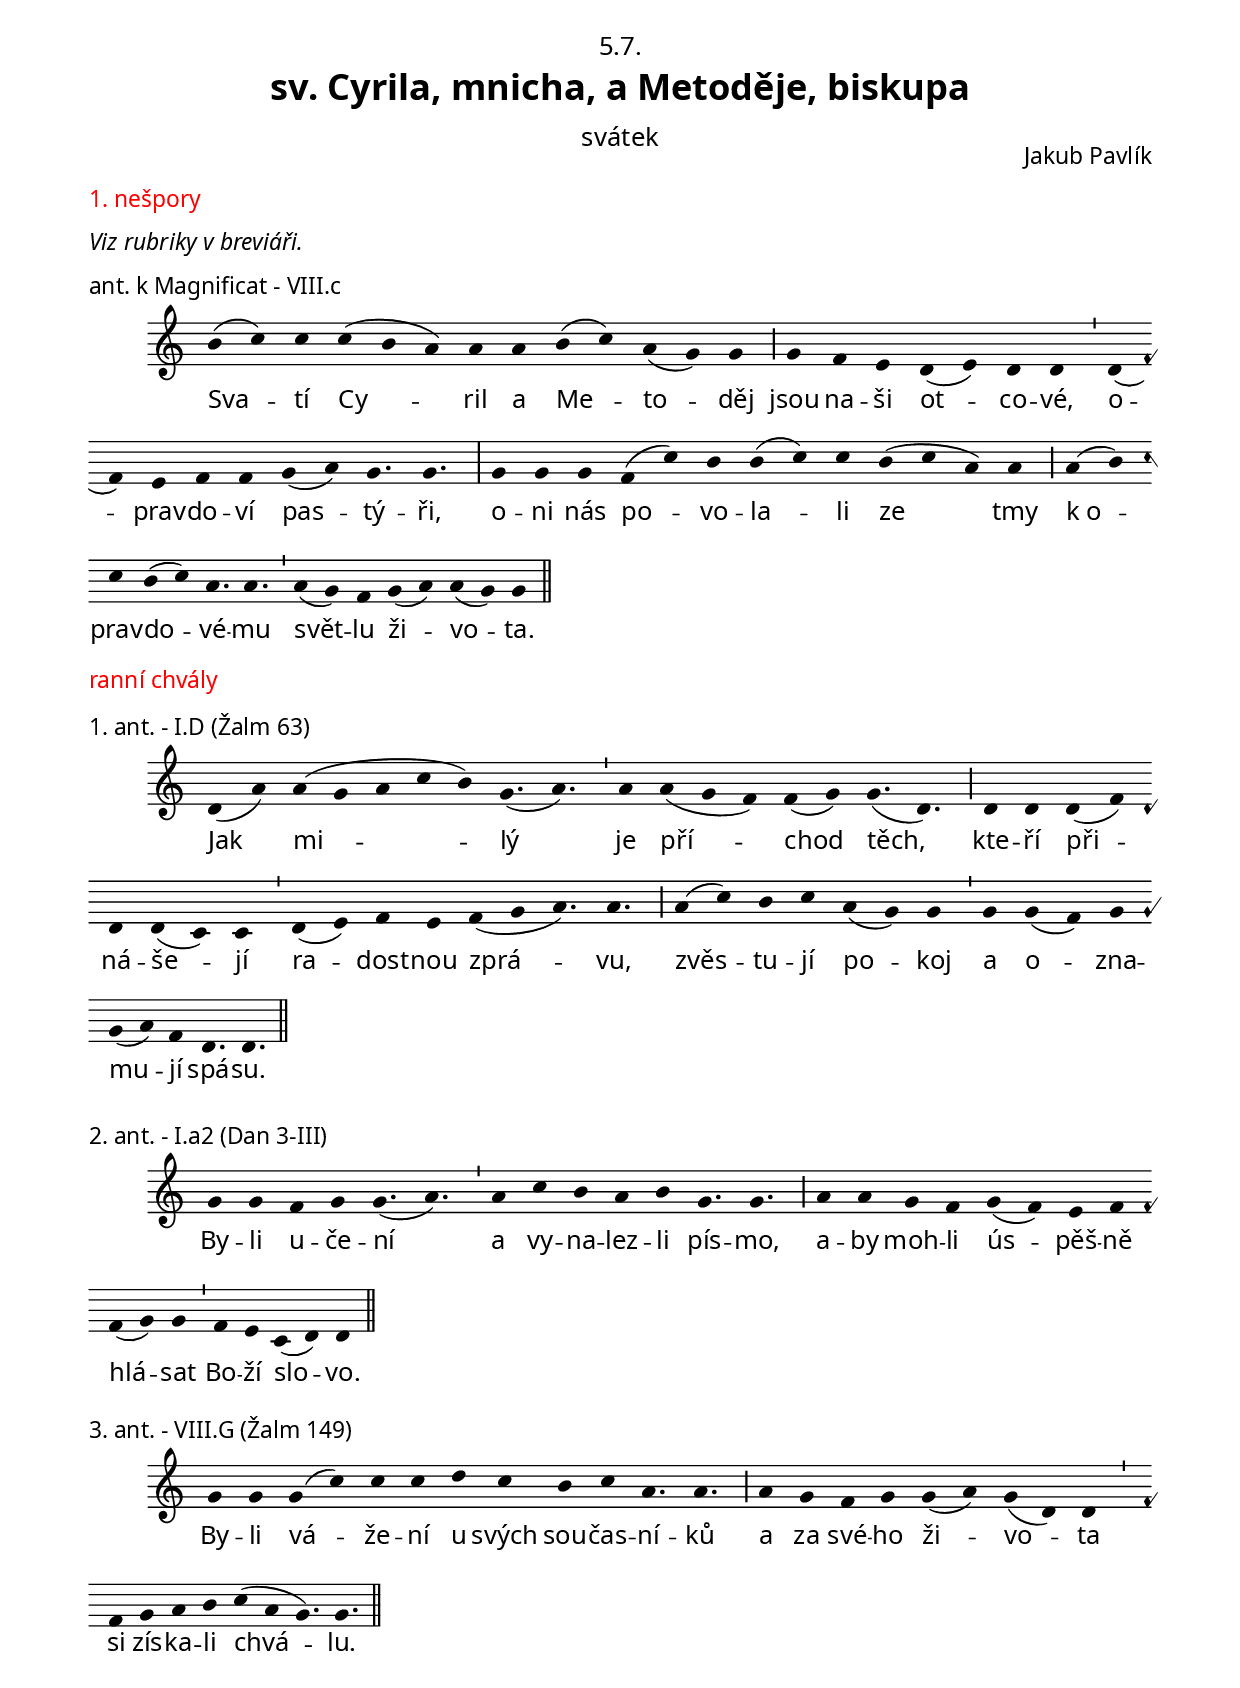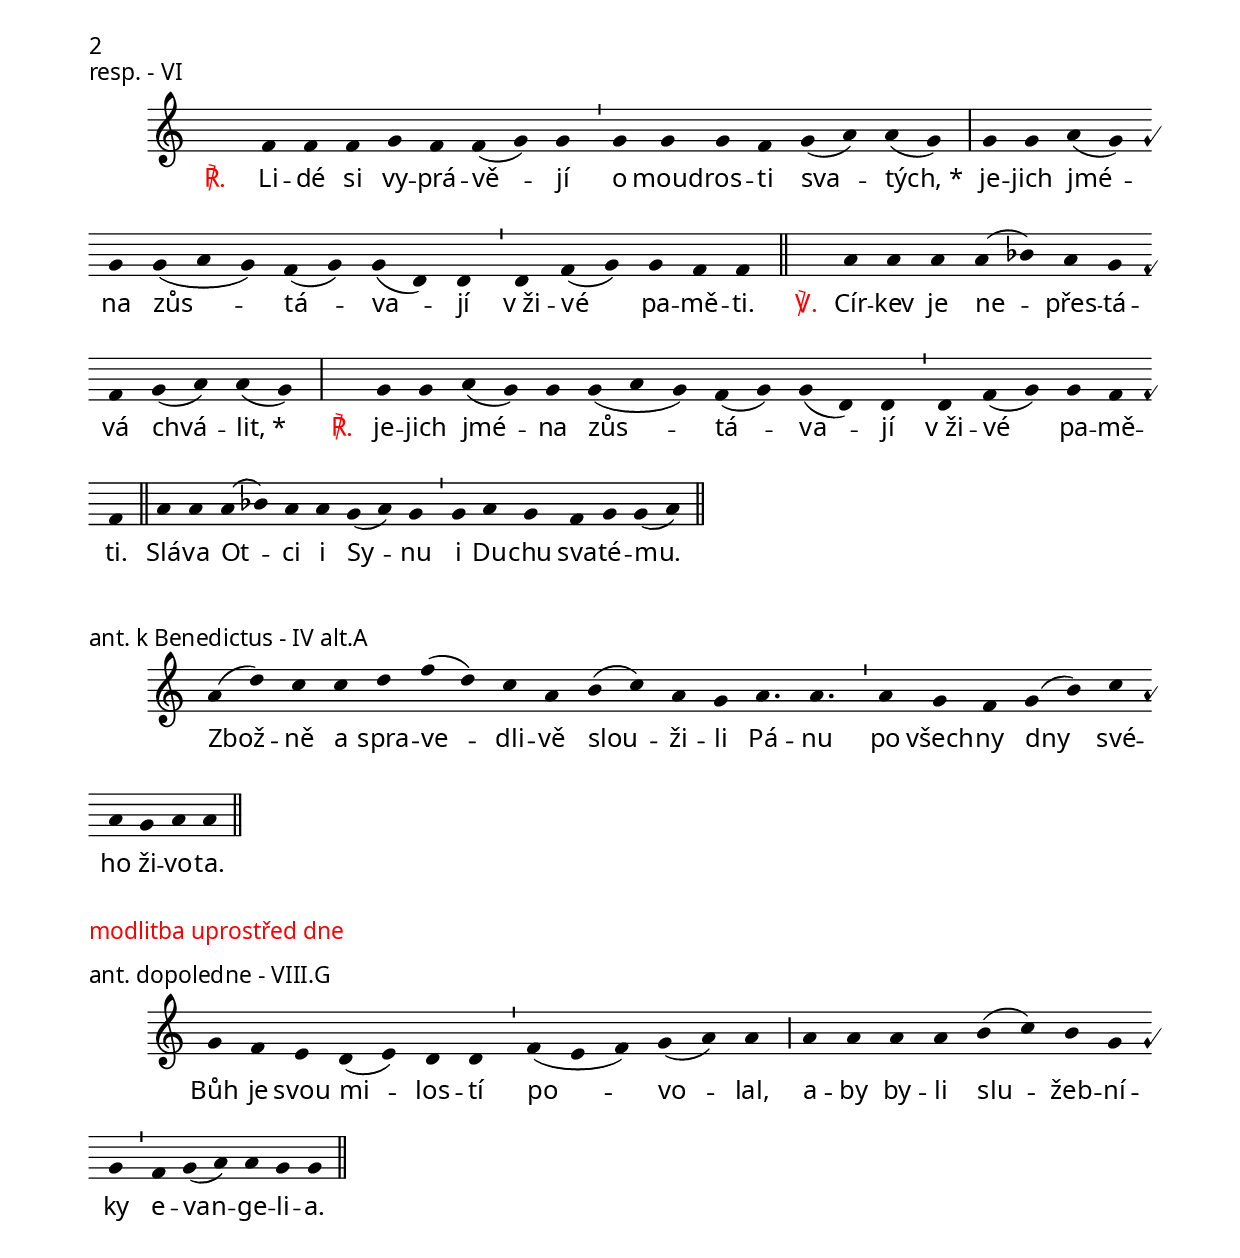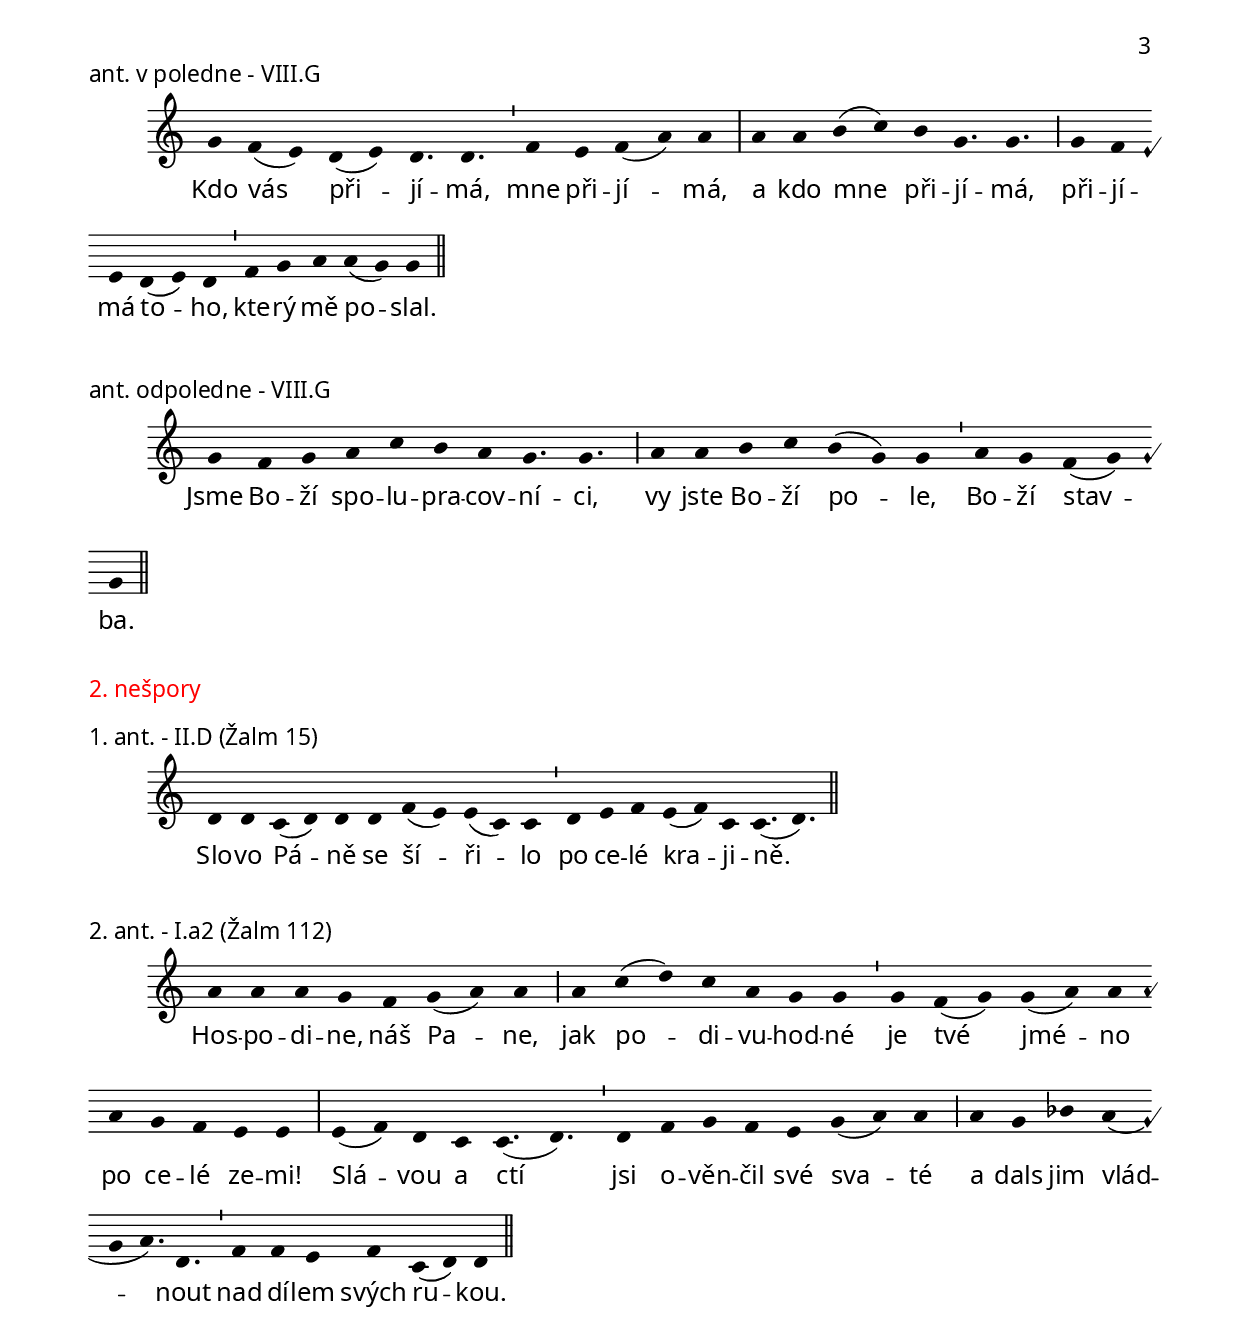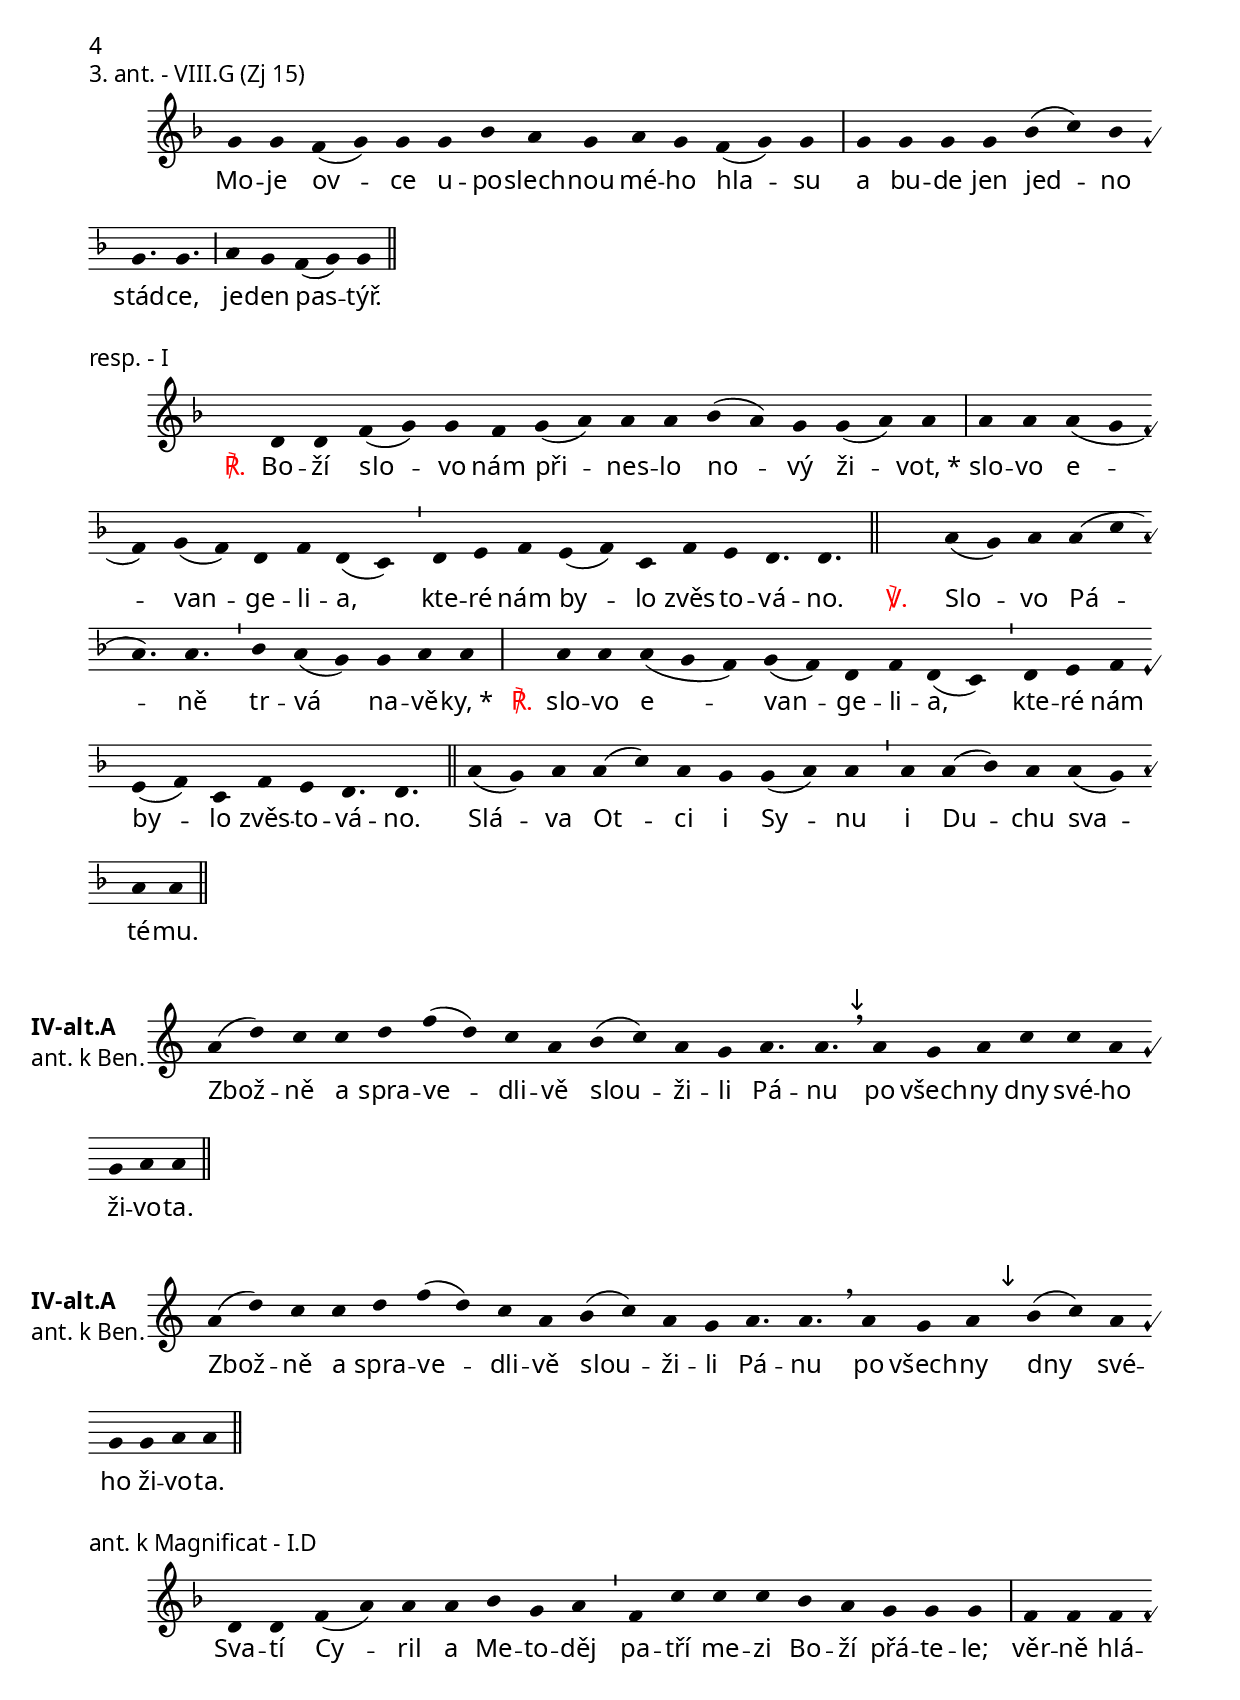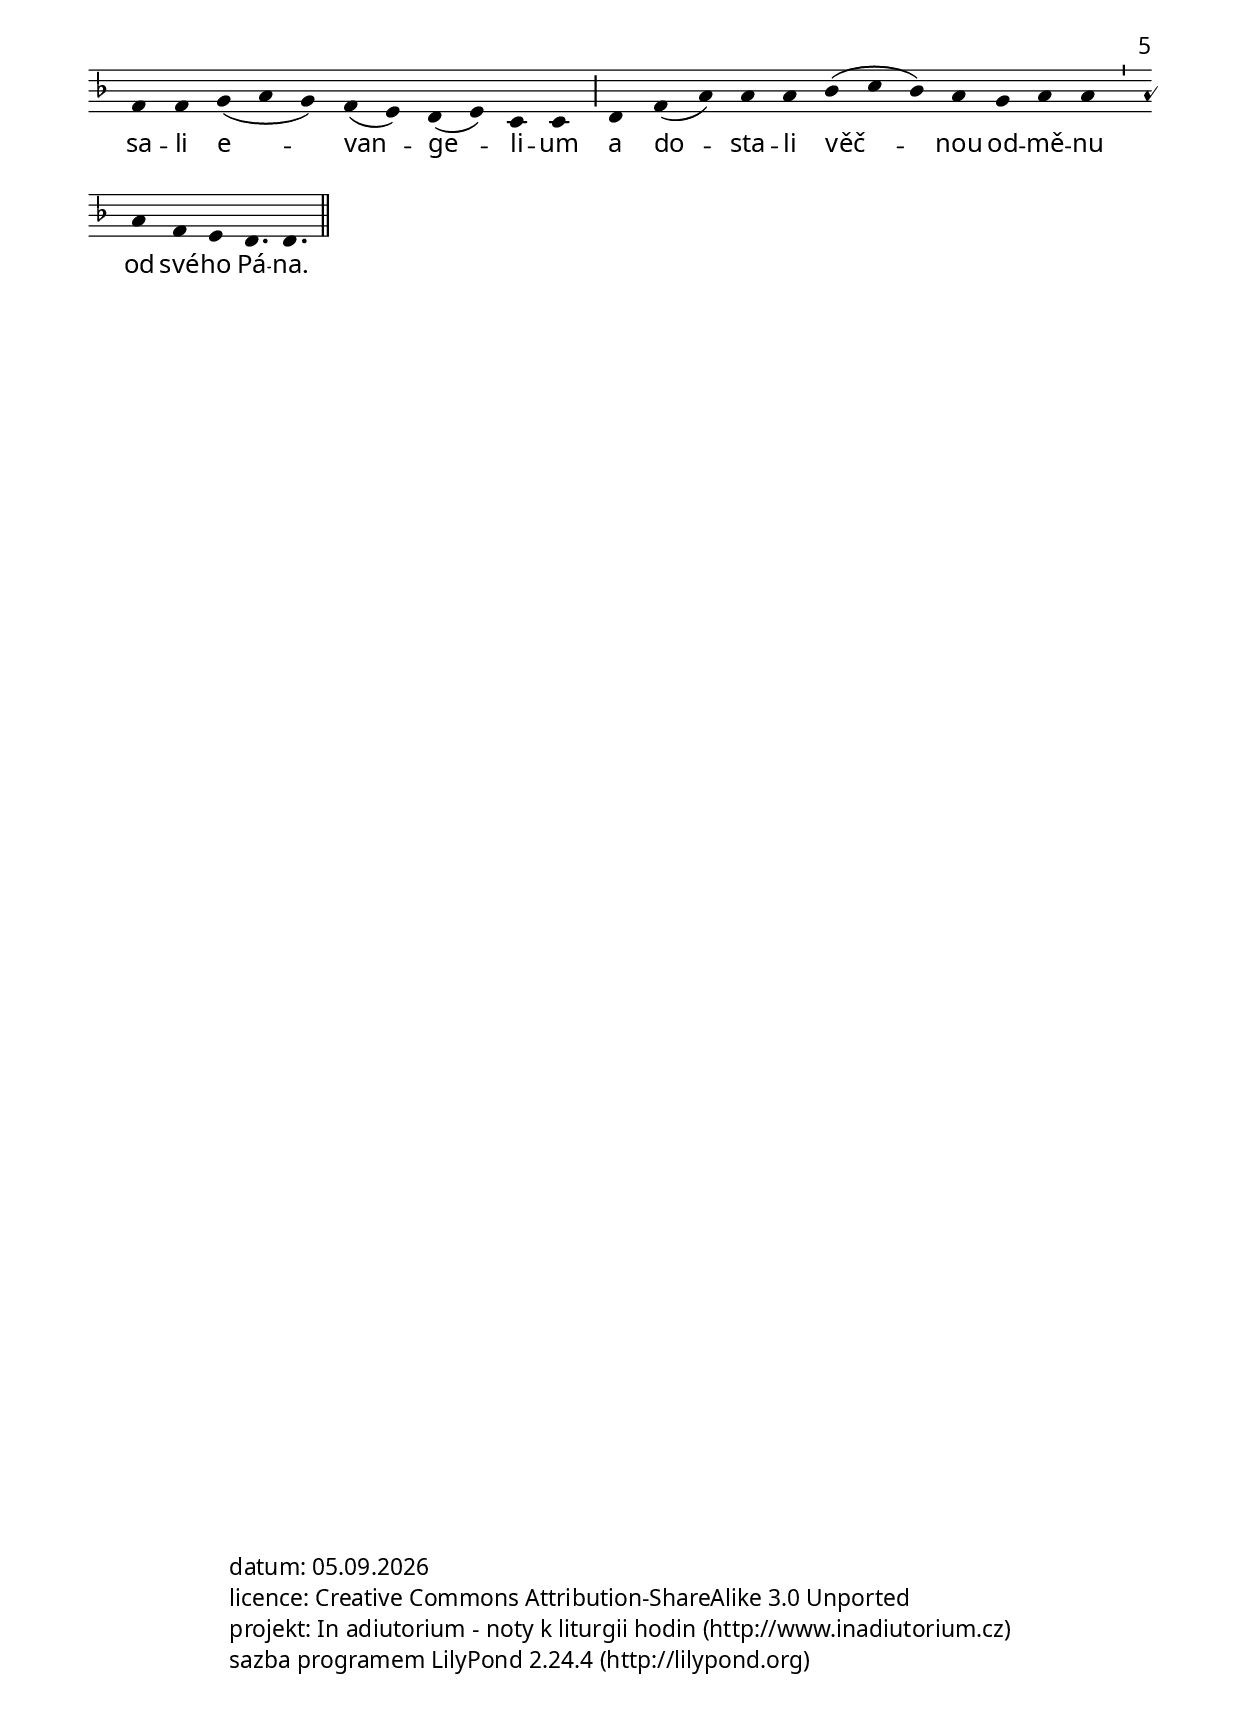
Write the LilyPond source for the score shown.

\version "2.15.40"

\include "../spolecne.ly"
\include "../dilyresponsorii.ly"

\header {
  title = \markup\titleSvatek
            "sv. Cyrila, mnicha, a Metoděje, biskupa"
            svátek
            5.7.
  composer = "Jakub Pavlík"
}

\markup {\nadpisHodinka {"1. nešpory"}}

\markup\italic{Viz rubriky v breviáři.}

\score {
  \relative c'' {
    \choralniRezim
    b( c) c c( b a) a a b( c) a( g) g \barMaior
    g f e d( e) d d \barMin d( f) e f f g( a) g4. g \barMax
    g4 g g f( c') b b( c) c b( c a) a \barMaior
    a( b) c b( c) a4. a \barMin a4( g) f g( a) a( g) g \barFinalis 
  }
  \addlyrics {
    Sva -- tí Cy -- ril a Me -- to -- děj
    jsou na -- ši ot -- co -- vé,
    o -- prav -- do -- ví pas -- tý -- ři,
    o -- ni nás po -- vo -- la -- li ze tmy 
    k_o -- prav -- do -- vé -- mu svět -- lu ži -- vo -- ta.
  }
  \header {
    quid = "ant. k Magnificat"
    modus = "VIII"
    differentia = "c" 
    psalmus = ""
    id = "1ne-amag"
    piece = \markup {\sestavTitulekBezZalmu}
  }
}

\markup {\nadpisHodinka {"ranní chvály"}}

\score {
  \relative c' {
    \choralniRezim
    d4( a') a( g a c b) g4.( a) \barMin
    a4 a( g f) f( g) g4.( d) \barMaior
    d4 d d( f) d d( c) c \barMin d( e) f e f( g a4.) a \barMaior
    a4( c) b c a( g) g \barMin
    g g( f) g g( a) f d4. d \barFinalis
  }
  \addlyrics {
    Jak mi -- lý 
    je pří -- chod těch,
    kte -- ří při -- ná -- še -- jí ra -- dost -- nou zprá -- vu,
    zvěs -- tu -- jí po -- koj 
    a o -- zna -- mu -- jí spá -- su.
  }
  \header {
    quid = "1. ant."
    modus = "I"
    differentia = "D" 
    psalmus = "Žalm 63"
    id = "rch-a1"
    piece = \markup {\sestavTitulek}
  }
}

\score {
  \relative c'' {
    \choralniRezim
    g4 g f g g4.( a) \barMin a4 c b a b g4. g \barMaior
    a4 a g f g( f) e f f( g) g \barMin f e c( d) d \barFinalis
  }
  \addlyrics {
    By -- li u -- če -- ní a vy -- na -- lez -- li pís -- mo,
    a -- by moh -- li ús -- pěš -- ně hlá -- sat Bo -- ží slo -- vo.
  }
  \header {
    quid = "2. ant."
    modus = "I"
    differentia = "a2" 
    psalmus = "Dan 3-III"
    id = "rch-a2"
    piece = \markup {\sestavTitulek}
  }
}

% Tahle antifona me obzvlast stve:
% co ma lidska slava spolecneho s Bozim kralovstvim?
\score {
  \relative c'' {
    \choralniRezim
    g4 g g( c) c c d c b c a4. a \barMaior
    a4 g f g g( a) g( d) d \barMin f g a b c( a g4.) g \barFinalis
  }
  \addlyrics {
    By -- li vá -- že -- ní u svých sou -- čas -- ní -- ků
    a za své -- ho ži -- vo -- ta si zís -- ka -- li chvá -- lu.
  }
  \header {
    quid = "3. ant."
    modus = "VIII"
    differentia = "G" 
    psalmus = "Žalm 149"
    id = "rch-a3"
    piece = \markup {\sestavTitulek}
  }
}

\pageBreak % ZLOM

\score {
  \relative c' {
    \choralniRezim
    
    % R
    \neviditelna f
    f4 f f g f f( g) g \barMin g g g f g( a) a( g) \barMax
    g g a( g) g 
    g( a g) f( g) g( d) d \barMin d f( g) g f f \barFinalis
    % V
    \neviditelna a
    a4 a a a( bes) a g f g( a) a( g) \barMax
    % R
    \neviditelna a
    g g a( g) g 
    g( a g) f( g) g( d) d \barMin d f( g) g f f \barFinalis
    % Slava
    \respVIdoxologie \barFinalis
  }
  \addlyrics {
    \Response Li -- dé si vy -- prá -- vě -- jí o moud -- ros -- ti sva -- tých,_*
    je -- jich jmé -- na zůs -- tá -- va -- jí v_ži -- vé pa -- mě -- ti.
    \Verse Cír -- kev je ne -- přes -- tá -- vá chvá -- lit,_*
    \Response je -- jich jmé -- na zůs -- tá -- va -- jí v_ži -- vé pa -- mě -- ti.
    \textRespDoxologie
  }
  \header {
    quid = "resp."
    modus = "VI"
    id = "rch-resp"
    piece = \markup {\sestavTitulekResp}
  }
}

\score {
  \relative c'' {
    \choralniRezim
    a4( d) c c d f( d) c a b( c) a g a4. a \barMin
    a4 g f g( b) c a g a a \barFinalis
  }
  \addlyrics {
    Zbož -- ně a spra -- ve -- dli -- vě slou -- ži -- li Pá -- nu
    po všech -- ny dny své -- ho ži -- vo -- ta.
  }
  \header {
    quid = "ant. k Benedictus"
    modus = "IV alt"
    differentia = "A" 
    psalmus = ""
    id = "rch-aben"
    piece = \markup {\sestavTitulekBezZalmu}
  }
}

\markup {\nadpisHodinka {"modlitba uprostřed dne"}}

% Tri antifony na spolecne hudebni "tema", jestli se tomu
% tak da rict :)

\score {
  \relative c'' {
    \choralniRezim
    g f e d( e) d d \barMin f( e f) g( a) a \barMaior
    a a a a b( c) b g g \barMin f g( a) a g g \barFinalis
  }
  \addlyrics {
    Bůh je svou mi -- los -- tí po -- vo -- lal,
    a -- by by -- li slu -- žeb -- ní -- ky e -- van -- ge -- li -- a.
  }
  \header {
    quid = "ant. dopoledne"
    modus = "VIII"
    differentia = "G" 
    psalmus = ""
    id = "tercie"
    piece = \markup {\sestavTitulekBezZalmu}
  }
}

\score {
  \relative c'' {
    \choralniRezim
    g f( e) d( e) d4. d \barMin f4 e f( a) a \barMax
    a a b( c) b g4. g \barMaior
    g4 f e d( e) d \barMin f g a a( g) g \barFinalis
  }
  \addlyrics {
    Kdo vás při -- jí -- má, mne při -- jí -- má,
    a kdo mne při -- jí -- má, 
    při -- jí -- má to -- ho, kte -- rý mě po -- slal.
  }
  \header {
    quid = "ant. v poledne"
    modus = "VIII"
    differentia = "G" 
    psalmus = ""
    id = "sexta"
    piece = \markup {\sestavTitulekBezZalmu}
  }
}

\score {
  \relative c'' {
    \choralniRezim
    g4 f g a c b a g4. g \barMaior
    a4 a b c b( g) g \barMin a g f( g) g \barFinalis
  }
  \addlyrics {
    Jsme Bo -- ží spo -- lu -- pra -- cov -- ní -- ci,
    vy jste Bo -- ží po -- le, Bo -- ží stav -- ba.
  }
  \header {
    quid = "ant. odpoledne"
    modus = "VIII"
    differentia = "G" 
    psalmus = ""
    id = "nona"
    piece = \markup {\sestavTitulekBezZalmu}
  }
}

\markup {\nadpisHodinka {"2. nešpory"}}

\score {
  \relative c' {
    \choralniRezim
    d4 d c( d) d d f( e) e( c) c \barMin
    d e f e( f) c c4.( d) \barFinalis
  }
  \addlyrics {
    Slo -- vo Pá -- ně se ší -- ři -- lo
    po ce -- lé kra -- ji -- ně.
  }
  \header {
    quid = "1. ant."
    modus = "II"
    differentia = "D" 
    psalmus = "Žalm 15"
    id = "2ne-a1"
    piece = \markup {\sestavTitulek}
  }
}

\score {
  \relative c'' {
    \choralniRezim
    a4 a a g f g( a) a \barMaior
    a c( d) c a g g \barMin g f( g) g( a) a a g f e e \barMax
    
    e( f) d c c4.( d) \barMin d4 f g f e g( a) a \barMaior
    a g bes a( g a4.) d, \barMin f4 f e f c( d) d \barFinalis
  }
  \addlyrics {
    Hos -- po -- di -- ne, náš Pa -- ne,
    jak po -- di -- vu -- hod -- né je tvé jmé -- no po ce -- lé ze -- mi!
    
    Slá -- vou a ctí jsi o -- věn -- čil své sva -- té
    a dals jim vlád -- nout nad dí -- lem svých ru -- kou.
  }
  \header {
    quid = "2. ant."
    modus = "I"
    differentia = "a2" 
    psalmus = "Žalm 112"
    id = "2ne-a2"
    piece = \markup {\sestavTitulek}
  }
}

\pageBreak % ZLOM

\score {
  \relative c'' {
    \key f \major
    \choralniRezim
    g4 g f( g) g g bes a g a g f( g) g \barMax
    g g g g bes( c) bes g4. g \barMaior
    a4 g f( g) g \barFinalis
  }
  \addlyrics {
    Mo -- je ov -- ce u -- po -- slech -- nou mé -- ho hla -- su
    a bu -- de jen jed -- no stád -- ce, 
    je -- den pas -- týř.
  }
  \header {
    quid = "3. ant."
    modus = "VIII"
    differentia = "G" 
    psalmus = "Zj 15"
    id = "2ne-a3"
    piece = \markup {\sestavTitulek}
  }
}

\score {
  \relative c' {
    \choralniRezim
    \key f \major
    % R
    \neviditelna d
    d4 d f( g) g f g( a) a a bes( a) g g( a) a \barMax
    a a a( g f) g( f) d f d( c) \barMin
    d e f e( f) c f e d4. d \barFinalis
    % V
    \neviditelna a
    a'4( g) a a( c a4.) a \barMin bes4 a( g) g a a \barMax
    % R
    \neviditelna a
    a a a( g f) g( f) d f d( c) \barMin
    d e f e( f) c f e d4. d \barFinalis
    % Slava
    a'4( g) a a( c) a g g( a) a \barMin a a( bes) a a( g) a a \barFinalis
  }
  \addlyrics {
    \Response Bo -- ží slo -- vo nám při -- nes -- lo no -- vý ži -- vot,_*
    slo -- vo e -- van -- ge -- li -- a, kte -- ré nám by -- lo zvěs -- to -- vá -- no.
    \Verse Slo -- vo Pá -- ně tr -- vá na -- vě -- ky,_*
    \Response slo -- vo e -- van -- ge -- li -- a, kte -- ré nám by -- lo zvěs -- to -- vá -- no.
    \textRespDoxologie
  }
  \header {
    quid = "resp."
    modus = "I"
    id = "2ne-resp"
    piece = \markup {\sestavTitulekResp}
  }
}

\score {
  \relative c'' {
    \choralniRezim
    \choralniPredznamenaniII "IV-alt.A" "ant. k Ben."
    a4( d) c c d f( d) c a b( c) a g a4. a \breathe
    \mark\sipka a4 g a c c a g a a \bar "||"
  }
  \addlyrics {
    Zbož -- ně a spra -- ve -- dli -- vě slou -- ži -- li Pá -- nu
    po všech -- ny dny své -- ho ži -- vo -- ta.
  }
  \header {
    piece = ""
  }
}

\score {
  \relative c'' {
    \choralniRezim
    \choralniPredznamenaniII "IV-alt.A" "ant. k Ben."
    a4( d) c c d f( d) c a b( c) a g a4. a \breathe
    a4 g a \mark\sipka b( c) a g g a a \bar "||"
  }
  \addlyrics {
    Zbož -- ně a spra -- ve -- dli -- vě slou -- ži -- li Pá -- nu
    po všech -- ny dny své -- ho ži -- vo -- ta.
  }
  \header {
    piece = ""
  }
}

\score {
  \relative c' {
    \choralniRezim
    \key f \major
    d4 d f( a) a a bes g a \barMin
    f c' c c bes a g g g \barMax
    f f f f f g( a g) f( e) d( e) c c \barMaior
    d f( a) a a bes( c bes) a g a a \barMin
    a f e d4. d \barFinalis
  }
  \addlyrics {
    Sva -- tí Cy -- ril a Me -- to -- děj
    pa -- tří me -- zi Bo -- ží přá -- te -- le;
    věr -- ně hlá -- sa -- li e -- van -- ge -- li -- um
    a do -- sta -- li věč -- nou od -- mě -- nu
    od své -- ho Pá -- na.
  }
  \header {
    quid = "ant. k Magnificat"
    modus = "I"
    differentia = "D" 
    psalmus = ""
    id = "2ne-amag"
    piece = \markup {\sestavTitulekBezZalmu}
  }
}